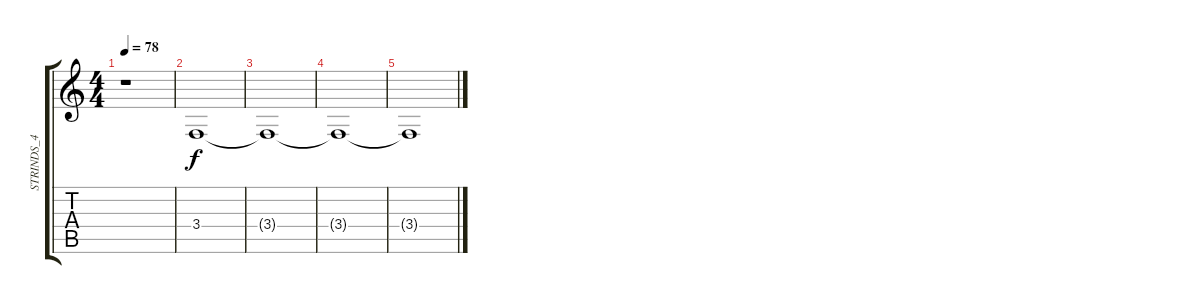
\track ("STRINDS_4" "STRINDS_4") {instrument stringensemble1}
\staff {score tabs}
\tuning (E4 B3 G3 D3 A2 E2) {hide}
\ts (4 4)
\tempo 78
\clef g2
\ks c
r.1{dy f} |
3.4.1 |
3.4{t}.1 |
3.4{t}.1 |
3.4{t}.1
